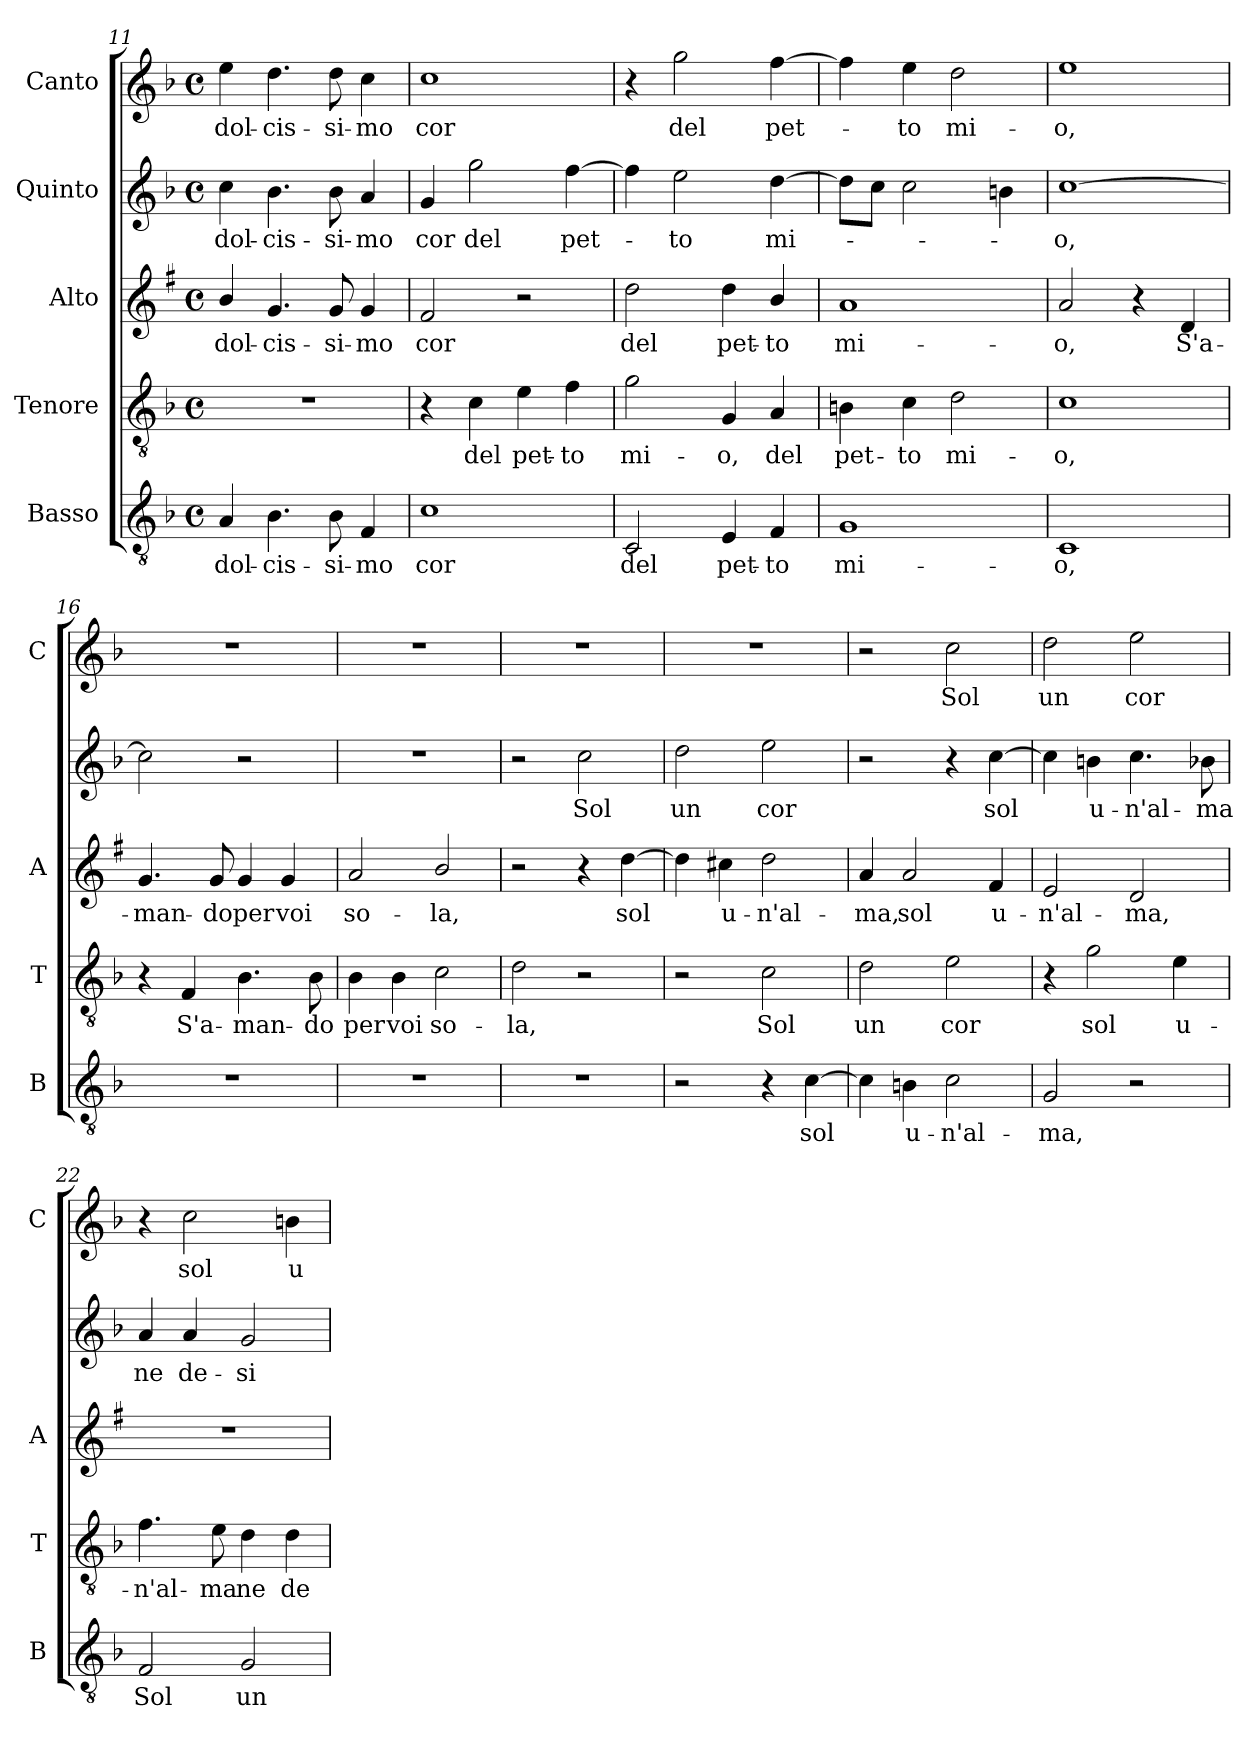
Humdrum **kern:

**kern	**text	**kern	**text	**kern	**text	**kern	**text	**kern	**text
*part5	*part5	*part4	*part4	*part3	*part3	*part2	*part2	*part1	*part1
*staff5	*staff5	*staff4	*staff4	*staff3	*staff3	*staff2	*staff2	*staff1	*staff1
*I"Basso	*	*I"Tenore	*	*I"Alto	*	*I"Quinto	*	*I"Canto	*
*I'B	*	*I'T	*	*I'A	*	*	*	*I'C	*
*clefGv2	*	*clefGv2	*	*clefG2	*	*clefG2	*	*clefG2	*
*	*	*	*	*ITrd1c2	*	*	*	*	*
*k[b-]	*	*k[b-]	*	*k[b-]	*	*k[b-]	*	*k[b-]	*
*F:	*	*F:	*	*F:	*	*F:	*	*F:	*
*M4/4	*	*M4/4	*	*M4/4	*	*M4/4	*	*M4/4	*
*met(c)	*	*met(c)	*	*met(c)	*	*met(c)	*	*met(c)	*
=11	=11	=11	=11	=11	=11	=11	=11	=11	=11
!	!LO:LY:b	!	!	!	!LO:LY:b	!	!LO:LY:b	!	!LO:LY:b
4A/	dol-	1r	.	4a/	dol-	4cc\	dol-	4ee\	dol-
!	!LO:LY:b	!	!	!	!LO:LY:b	!	!LO:LY:b	!	!LO:LY:b
4.B-\	-cis-	.	.	4.f/	-cis-	4.b-\	-cis-	4.dd\	-cis-
!	!LO:LY:b	!	!	!	!LO:LY:b	!	!LO:LY:b	!	!LO:LY:b
8B-\	-si-	.	.	8f/	-si-	8b-\	-si-	8dd\	-si-
!	!LO:LY:b	!	!	!	!LO:LY:b	!	!LO:LY:b	!	!LO:LY:b
4F/	-mo	.	.	4f/	-mo	4a/	-mo	4cc\	-mo
=12	=12	=12	=12	=12	=12	=12	=12	=12	=12
!	!LO:LY:b	!	!	!	!LO:LY:b	!	!LO:LY:b	!	!LO:LY:b
1c	cor	4r	.	2e/	cor	4g/	cor	1cc	cor
!	!	!	!LO:LY:b	!	!	!	!LO:LY:b	!	!
.	.	4c\	del	.	.	2gg\	del	.	.
!	!	!	!LO:LY:b	!	!	!	!	!	!
.	.	4e\	pet-	2r	.	.	.	.	.
!	!	!	!LO:LY:b	!	!	!	!LO:LY:b	!	!
.	.	4f\	-to	.	.	[4ff\	pet-	.	.
=13	=13	=13	=13	=13	=13	=13	=13	=13	=13
!	!LO:LY:b	!	!LO:LY:b	!	!LO:LY:b	!	!	!	!
2C/	del	2g\	mi-	2cc\	del	4ff\]	.	4r	.
!	!	!	!	!	!	!	!LO:LY:b	!	!LO:LY:b
.	.	.	.	.	.	2ee\	-to	2gg\	del
!	!LO:LY:b	!	!LO:LY:b	!	!LO:LY:b	!	!	!	!
4E/	pet-	4G/	-o,	4cc\	pet-	.	.	.	.
!	!LO:LY:b	!	!LO:LY:b	!	!LO:LY:b	!	!LO:LY:b	!	!LO:LY:b
4F/	-to	4A/	del	4a/	-to	[4dd\	mi-	[4ff\	pet-
=14	=14	=14	=14	=14	=14	=14	=14	=14	=14
!	!LO:LY:b	!	!LO:LY:b	!	!LO:LY:b	!	!	!	!
1G	mi-	4Bn\	pet-	1g	mi-	8dd\L]	.	4ff\]	.
.	.	.	.	.	.	8cc\J	.	.	.
!	!	!	!LO:LY:b	!	!	!	!	!	!LO:LY:b
.	.	4c\	-to	.	.	2cc\	.	4ee\	-to
!	!	!	!LO:LY:b	!	!	!	!	!	!LO:LY:b
.	.	2d\	mi-	.	.	.	.	2dd\	mi-
.	.	.	.	.	.	4bn\	.	.	.
!!LO:LB:g=z
=15	=15	=15	=15	=15	=15	=15	=15	=15	=15
!	!LO:LY:b	!	!LO:LY:b	!	!LO:LY:b	!	!LO:LY:b	!	!LO:LY:b
1C	-o,	1c	-o,	2g/	-o,	[1cc	-o,	1ee	-o,
.	.	.	.	4r	.	.	.	.	.
!	!	!	!	!	!LO:LY:b	!	!	!	!
.	.	.	.	4c/	S'a-	.	.	.	.
=16	=16	=16	=16	=16	=16	=16	=16	=16	=16
!	!	!	!	!	!LO:LY:b	!	!	!	!
1r	.	4r	.	4.f/	-man-	2cc\]	.	1r	.
!	!	!	!LO:LY:b	!	!	!	!	!	!
.	.	4F/	S'a-	.	.	.	.	.	.
!	!	!	!	!	!LO:LY:b	!	!	!	!
.	.	.	.	8f/	-do	.	.	.	.
!	!	!	!LO:LY:b	!	!LO:LY:b	!	!	!	!
.	.	4.B-\	-man-	4f/	per	2r	.	.	.
!	!	!	!	!	!LO:LY:b	!	!	!	!
.	.	.	.	4f/	voi	.	.	.	.
!	!	!	!LO:LY:b	!	!	!	!	!	!
.	.	8B-\	-do	.	.	.	.	.	.
=17	=17	=17	=17	=17	=17	=17	=17	=17	=17
!	!	!	!LO:LY:b	!	!LO:LY:b	!	!	!	!
1r	.	4B-\	per	2g/	so-	1r	.	1r	.
!	!	!	!LO:LY:b	!	!	!	!	!	!
.	.	4B-\	voi	.	.	.	.	.	.
!	!	!	!LO:LY:b	!	!LO:LY:b	!	!	!	!
.	.	2c\	so-	2a/	-la,	.	.	.	.
=18	=18	=18	=18	=18	=18	=18	=18	=18	=18
!	!	!	!LO:LY:b	!	!	!	!	!	!
1r	.	2d\	-la,	2r	.	2r	.	1r	.
!	!	!	!	!	!	!	!LO:LY:b	!	!
.	.	2r	.	4r	.	2cc\	Sol	.	.
!	!	!	!	!	!LO:LY:b	!	!	!	!
.	.	.	.	[4cc\	sol	.	.	.	.
=19	=19	=19	=19	=19	=19	=19	=19	=19	=19
!	!	!	!	!	!	!	!LO:LY:b	!	!
2r	.	2r	.	4cc\]	.	2dd\	un	1r	.
!	!	!	!	!	!LO:LY:b	!	!	!	!
.	.	.	.	4bn\	u-	.	.	.	.
!	!	!	!LO:LY:b	!	!LO:LY:b	!	!LO:LY:b	!	!
4r	.	2c\	Sol	2cc\	-n'al-	2ee\	cor	.	.
!	!LO:LY:b	!	!	!	!	!	!	!	!
[4c\	sol	.	.	.	.	.	.	.	.
=20	=20	=20	=20	=20	=20	=20	=20	=20	=20
!	!	!	!LO:LY:b	!	!LO:LY:b	!	!	!	!
4c\]	.	2d\	un	4g/	-ma,	2r	.	2r	.
!	!LO:LY:b	!	!	!	!LO:LY:b	!	!	!	!
4Bn\	u-	.	.	2g/	sol	.	.	.	.
!	!LO:LY:b	!	!LO:LY:b	!	!	!	!	!	!LO:LY:b
2c\	-n'al-	2e\	cor	.	.	4r	.	2cc\	Sol
!	!	!	!	!	!LO:LY:b	!	!LO:LY:b	!	!
.	.	.	.	4e/	u-	[4cc\	sol	.	.
=21	=21	=21	=21	=21	=21	=21	=21	=21	=21
!	!LO:LY:b	!	!	!	!LO:LY:b	!	!	!	!LO:LY:b
2G/	-ma,	4r	.	2d/	-n'al-	4cc\]	.	2dd\	un
!	!	!	!LO:LY:b	!	!	!	!LO:LY:b	!	!
.	.	2g\	sol	.	.	4bn\	u-	.	.
!	!	!	!	!	!LO:LY:b	!	!LO:LY:b	!	!LO:LY:b
2r	.	.	.	2c/	-ma,	4.cc\	-n'al-	2ee\	cor
!	!	!	!LO:LY:b	!	!	!	!	!	!
.	.	4e\	u-	.	.	.	.	.	.
!	!	!	!	!	!	!	!LO:LY:b	!	!
.	.	.	.	.	.	8b-X\	-ma	.	.
=22	=22	=22	=22	=22	=22	=22	=22	=22	=22
!	!LO:LY:b	!	!LO:LY:b	!	!	!	!LO:LY:b	!	!
2F/	Sol	4.f\	-n'al-	1r	.	4a/	ne	4r	.
!	!	!	!	!	!	!	!LO:LY:b	!	!LO:LY:b
.	.	.	.	.	.	4a/	de-	2cc\	sol
!	!	!	!LO:LY:b	!	!	!	!	!	!
.	.	8e\	-ma	.	.	.	.	.	.
!	!LO:LY:b	!	!LO:LY:b	!	!	!	!LO:LY:b	!	!
2G/	un	4d\	ne	.	.	2g/	-si-	.	.
!	!	!	!LO:LY:b	!	!	!	!	!	!LO:LY:b
.	.	4d\	de-	.	.	.	.	4bn\	u-
=	=	=	=	=	=	=	=	=	=
*-	*-	*-	*-	*-	*-	*-	*-	*-	*-
